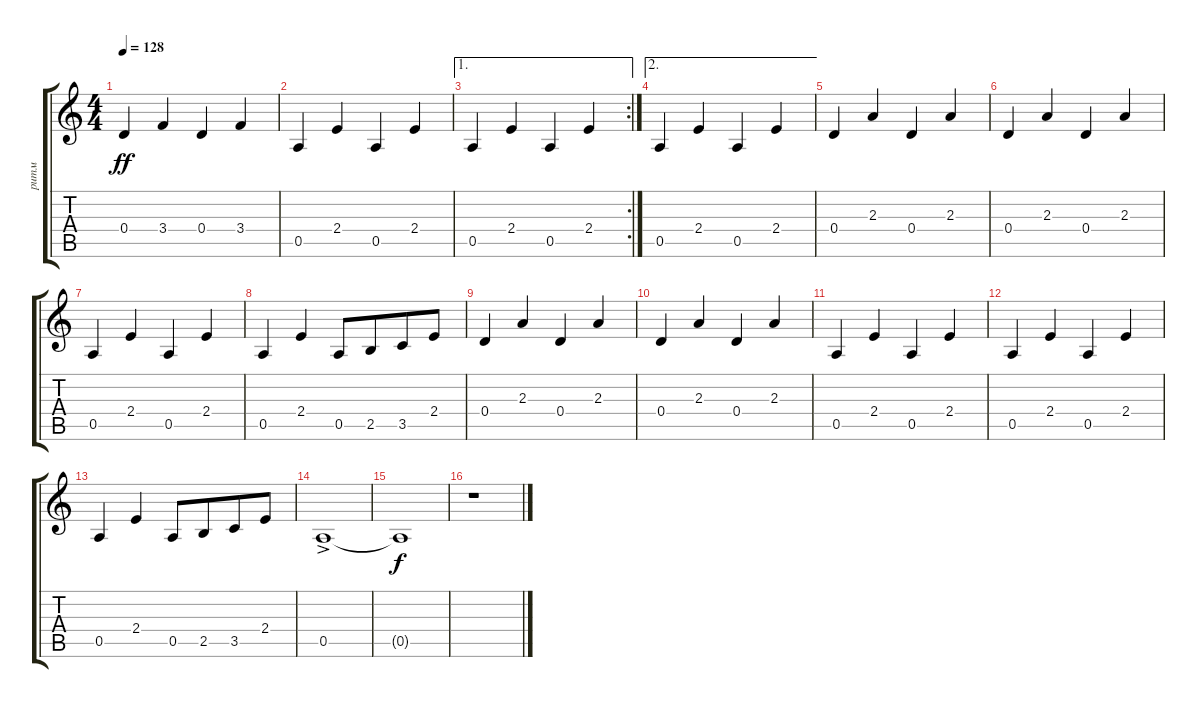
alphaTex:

\track ("ритм" "ритм") {instrument acousticguitarsteel}
\staff {score tabs}
\tuning (E4 B3 G3 D3 A2 E2) {hide}
\ts (4 4)
\tempo 128
\clef g2
\ks aminor
0.4.4{dy ff} 3.4.4 0.4.4 3.4.4 |
0.5.4 2.4.4 0.5.4 2.4.4 |
\ae 1
\rc 2
0.5.4 2.4.4 0.5.4 2.4.4 |
\ae 2
0.5.4 2.4.4 0.5.4 2.4.4 |
0.4.4 2.3.4 0.4.4 2.3.4 |
0.4.4 2.3.4 0.4.4 2.3.4 |
0.5.4 2.4.4 0.5.4 2.4.4 |
0.5.4 2.4.4 0.5.8 2.5.8{beam merge} 3.5.8 2.4.8 |
0.4.4 2.3.4 0.4.4 2.3.4 |
0.4.4 2.3.4 0.4.4 2.3.4 |
0.5.4 2.4.4 0.5.4 2.4.4 |
0.5.4 2.4.4 0.5.4 2.4.4 |
0.5.4 2.4.4 0.5.8 2.5.8{beam merge} 3.5.8 2.4.8 |
0.5{ac}.1 |
0.5{t}.1{dy f} |
r.1
